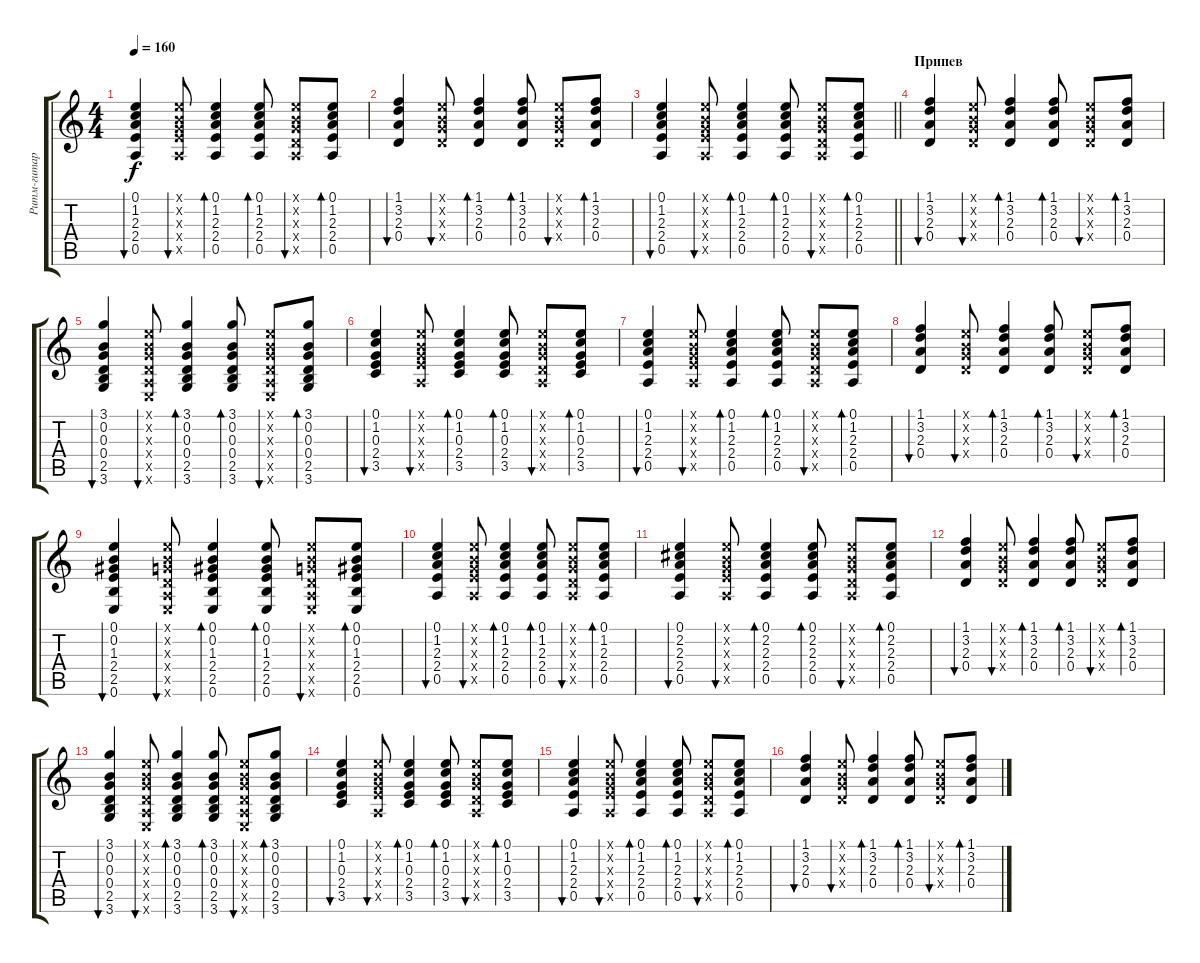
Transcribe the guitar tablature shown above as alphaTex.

\track ("Ритм-гитара 2" "Ритм-гитар") {instrument acousticguitarsteel}
\staff {score tabs}
\tuning (E4 B3 G3 D3 A2 E2) {hide}
\ts (4 4)
\tempo 160
\clef g2
\ks c
(0.1 1.2 2.3 2.4 0.5).4{bu 60 dy f} (0.1{x} 0.2{x} 0.3{x} 2.4{x} 0.5{x}).8{bu 60} (0.1 1.2 2.3 2.4 0.5).4{bd 60} (0.1 1.2 2.3 2.4 0.5).8{bd 60} (0.1{x} 0.2{x} 0.3{x} 0.4{x} 0.5{x}).8{bu 60} (0.1 1.2 2.3 2.4 0.5).8{bd 60} |
(1.1 3.2 2.3 0.4).4{bu 60} (0.1{x} 0.2{x} 0.3{x} 0.4{x}).8{bu 60} (1.1 3.2 2.3 0.4).4{bd 60} (1.1 3.2 2.3 0.4).8{bd 60} (0.1{x} 0.2{x} 0.3{x} 0.4{x}).8{bu 60} (1.1 3.2 2.3 0.4).8{bd 60} |
\barLineRight lightlight
(0.1 1.2 2.3 2.4 0.5).4{bu 60} (0.1{x} 0.2{x} 0.3{x} 2.4{x} 0.5{x}).8{bu 60} (0.1 1.2 2.3 2.4 0.5).4{bd 60} (0.1 1.2 2.3 2.4 0.5).8{bd 60} (0.1{x} 0.2{x} 0.3{x} 0.4{x} 0.5{x}).8{bu 60} (0.1 1.2 2.3 2.4 0.5).8{bd 60} |
\section ("" "Припев")
(1.1 3.2 2.3 0.4).4{bu 60} (0.1{x} 0.2{x} 0.3{x} 0.4{x}).8{bu 60} (1.1 3.2 2.3 0.4).4{bd 60} (1.1 3.2 2.3 0.4).8{bd 60} (0.1{x} 0.2{x} 0.3{x} 0.4{x}).8{bu 60} (1.1 3.2 2.3 0.4).8{bd 60} |
(3.1 0.2 0.3 0.4 2.5 3.6).4{bu 60} (0.1{x} 0.2{x} 0.3{x} 0.4{x} 0.5{x} 0.6{x}).8{bu 60} (3.1 0.2 0.3 0.4 2.5 3.6).4{bd 60} (3.1 0.2 0.3 0.4 2.5 3.6).8{bd 60} (0.1{x} 0.2{x} 0.3{x} 0.4{x} 0.5{x} 0.6{x}).8{bu 60} (3.1 0.2 0.3 0.4 2.5 3.6).8{bd 60} |
(0.1 1.2 0.3 2.4 3.5).4{bu 60} (0.1{x} 0.2{x} 0.3{x} 2.4{x} 0.5{x}).8{bu 60} (0.1 1.2 0.3 2.4 3.5).4{bd 60} (0.1 1.2 0.3 2.4 3.5).8{bd 60} (0.1{x} 0.2{x} 0.3{x} 0.4{x} 0.5{x}).8{bu 60} (0.1 1.2 0.3 2.4 3.5).8{bd 60} |
(0.1 1.2 2.3 2.4 0.5).4{bu 60} (0.1{x} 0.2{x} 0.3{x} 2.4{x} 0.5{x}).8{bu 60} (0.1 1.2 2.3 2.4 0.5).4{bd 60} (0.1 1.2 2.3 2.4 0.5).8{bd 60} (0.1{x} 0.2{x} 0.3{x} 0.4{x} 0.5{x}).8{bu 60} (0.1 1.2 2.3 2.4 0.5).8{bd 60} |
(1.1 3.2 2.3 0.4).4{bu 60} (0.1{x} 0.2{x} 0.3{x} 0.4{x}).8{bu 60} (1.1 3.2 2.3 0.4).4{bd 60} (1.1 3.2 2.3 0.4).8{bd 60} (0.1{x} 0.2{x} 0.3{x} 0.4{x}).8{bu 60} (1.1 3.2 2.3 0.4).8{bd 60} |
(0.1 0.2 1.3 2.4 2.5 0.6).4{bu 60} (0.1{x} 0.2{x} 0.3{x} 0.4{x} 0.5{x} 0.6{x}).8{bu 60} (0.1 0.2 1.3 2.4 2.5 0.6).4{bd 60} (0.1 0.2 1.3 2.4 2.5 0.6).8{bd 60} (0.1{x} 0.2{x} 0.3{x} 0.4{x} 0.5{x} 0.6{x}).8{bu 60} (0.1 0.2 1.3 2.4 2.5 0.6).8{bd 60} |
(0.1 1.2 2.3 2.4 0.5).4{bu 60} (0.1{x} 0.2{x} 0.3{x} 2.4{x} 0.5{x}).8{bu 60} (0.1 1.2 2.3 2.4 0.5).4{bd 60} (0.1 1.2 2.3 2.4 0.5).8{bd 60} (0.1{x} 0.2{x} 0.3{x} 0.4{x} 0.5{x}).8{bu 60} (0.1 1.2 2.3 2.4 0.5).8{bd 60} |
(0.1 2.2 2.3 2.4 0.5).4{bu 60} (0.1{x} 0.2{x} 0.3{x} 2.4{x} 0.5{x}).8{bu 60} (0.1 2.2 2.3 2.4 0.5).4{bd 60} (0.1 2.2 2.3 2.4 0.5).8{bd 60} (0.1{x} 0.2{x} 0.3{x} 0.4{x} 0.5{x}).8{bu 60} (0.1 2.2 2.3 2.4 0.5).8{bd 60} |
(1.1 3.2 2.3 0.4).4{bu 60} (0.1{x} 0.2{x} 0.3{x} 0.4{x}).8{bu 60} (1.1 3.2 2.3 0.4).4{bd 60} (1.1 3.2 2.3 0.4).8{bd 60} (0.1{x} 0.2{x} 0.3{x} 0.4{x}).8{bu 60} (1.1 3.2 2.3 0.4).8{bd 60} |
(3.1 0.2 0.3 0.4 2.5 3.6).4{bu 60} (0.1{x} 0.2{x} 0.3{x} 0.4{x} 0.5{x} 0.6{x}).8{bu 60} (3.1 0.2 0.3 0.4 2.5 3.6).4{bd 60} (3.1 0.2 0.3 0.4 2.5 3.6).8{bd 60} (0.1{x} 0.2{x} 0.3{x} 0.4{x} 0.5{x} 0.6{x}).8{bu 60} (3.1 0.2 0.3 0.4 2.5 3.6).8{bd 60} |
(0.1 1.2 0.3 2.4 3.5).4{bu 60} (0.1{x} 0.2{x} 0.3{x} 2.4{x} 0.5{x}).8{bu 60} (0.1 1.2 0.3 2.4 3.5).4{bd 60} (0.1 1.2 0.3 2.4 3.5).8{bd 60} (0.1{x} 0.2{x} 0.3{x} 0.4{x} 0.5{x}).8{bu 60} (0.1 1.2 0.3 2.4 3.5).8{bd 60} |
(0.1 1.2 2.3 2.4 0.5).4{bu 60} (0.1{x} 0.2{x} 0.3{x} 2.4{x} 0.5{x}).8{bu 60} (0.1 1.2 2.3 2.4 0.5).4{bd 60} (0.1 1.2 2.3 2.4 0.5).8{bd 60} (0.1{x} 0.2{x} 0.3{x} 0.4{x} 0.5{x}).8{bu 60} (0.1 1.2 2.3 2.4 0.5).8{bd 60} |
(1.1 3.2 2.3 0.4).4{bu 60} (0.1{x} 0.2{x} 0.3{x} 0.4{x}).8{bu 60} (1.1 3.2 2.3 0.4).4{bd 60} (1.1 3.2 2.3 0.4).8{bd 60} (0.1{x} 0.2{x} 0.3{x} 0.4{x}).8{bu 60} (1.1 3.2 2.3 0.4).8{bd 60}
